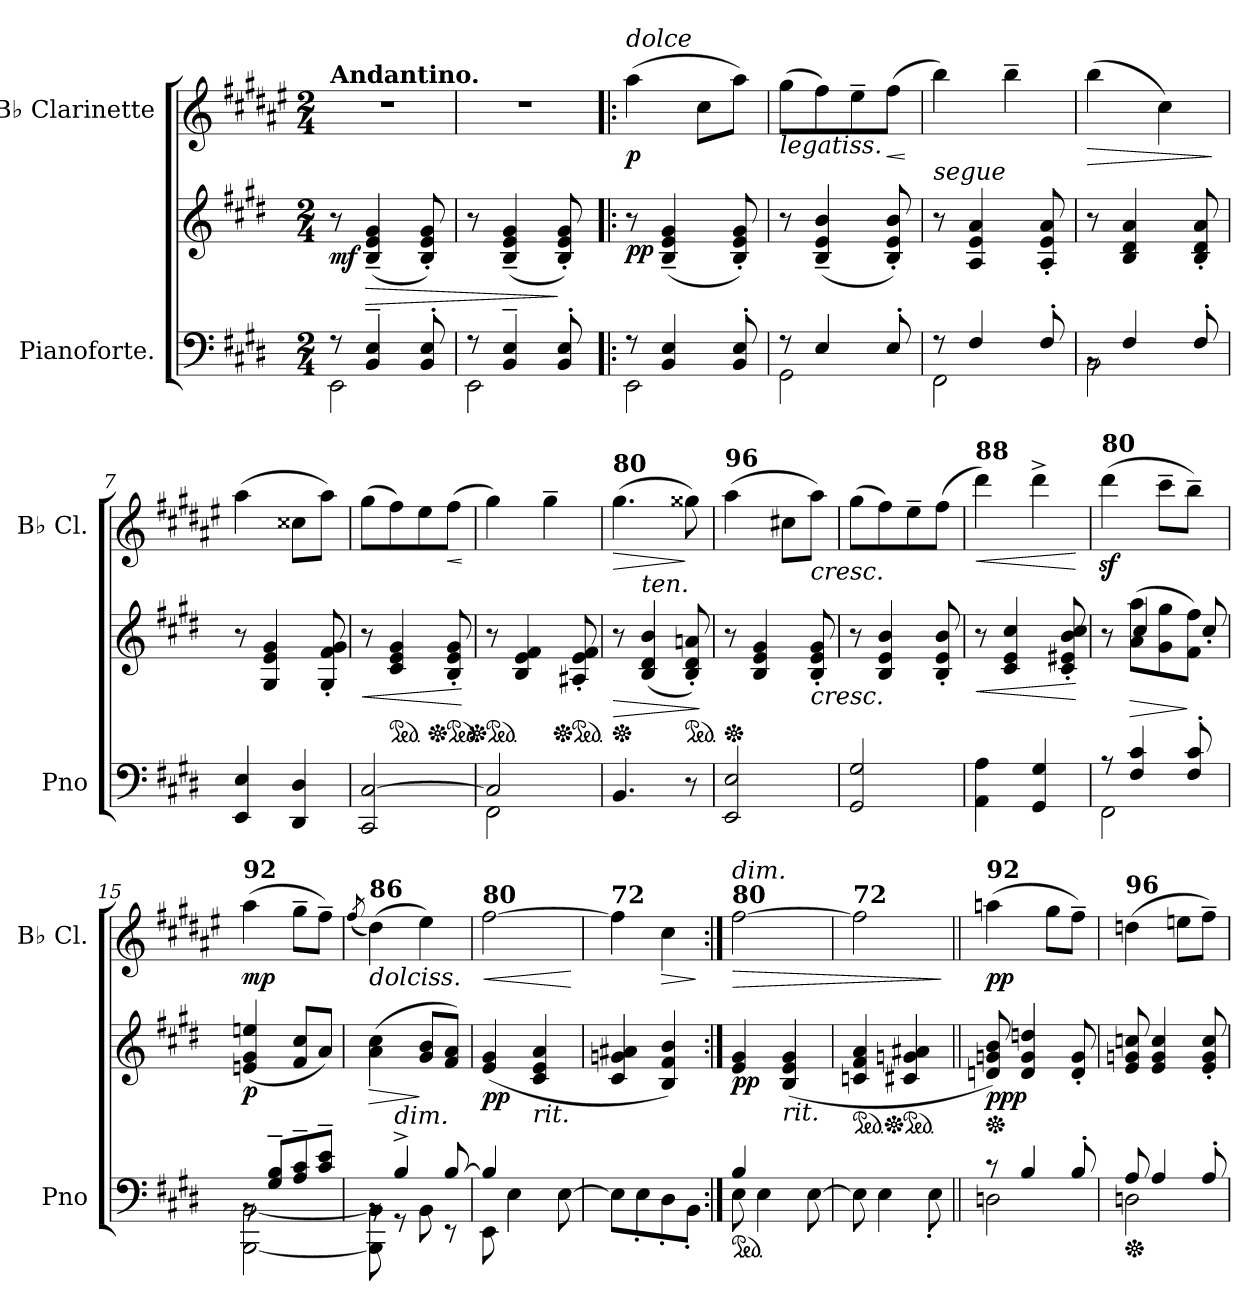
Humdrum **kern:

**kern	**kern	**dynam	**kern	**dynam
*part2	*part2	*part2	*part1	*part1
*staff3	*staff2	*staff2/3	*staff1	*staff1
*I"Pianoforte.	*	*	*I"B♭ Clarinette	*
*I'Pno	*	*	*I'B♭ Cl.	*
*clefF4	*clefG2	*	*clefG2	*
*	*	*	*ITrd1c2	*
*k[f#c#g#d#]	*k[f#c#g#d#]	*	*k[f#c#g#d#]	*
*M2/4	*M2/4	*	*M2/4	*
=1	=1	=1	=1	=1
*^	*	*	*	*
!	!	!	!	!LO:TX:a:B:t=Andantino.	!
!	!	!	!LO:DY:b	!	!
8r	2EE\	8r	mf	2r	.
!	!	!	!LO:HP:b	!	!
4BB/~ 4E/~	.	(<4B/~ 4e/~ 4g#/~	>	.	.
8BB/' 8E/'	.	8B/' 8e/' 8g#/')	.	.	.
=2	=2	=2	=2	=2	=2
8r	2EE\	8r	.	2r	.
4BB/~ 4E/~	.	(<4B/~ 4e/~ 4g#/~	.	.	.
8BB/' 8E/'	.	8B/' 8e/' 8g#/')	]	.	.
=3!|:	=3!|:	=3!|:	=3!|:	=3!|:	=3!|:
!	!	!	!	!LO:TX:a:i:t=dolce	!
!	!	!	!LO:DY:b	!	!LO:DY:b
8r	2EE\	8r	pp	(>4gg#\	p
4BB/ 4E/	.	(<4B/~ 4e/~ 4g#/~	.	.	.
.	.	.	.	8b\L	.
8BB/' 8E/'	.	8B/' 8e/' 8g#/')	.	8gg#\J)	.
=4	=4	=4	=4	=4	=4
!	!	!	!	!LO:TX:b:i:t=legatiss.	!
8r	2GG#\	8r	.	(>8ff#\L	.
4E/	.	(<4B/~ 4e/~ 4b/~	.	8ee\)	.
.	.	.	.	8dd#~\	.
!	!	!	!	!	!LO:HP:b
8E'/	.	8B/' 8e/' 8b/')	.	(>8ee\J	<
*v	*v	*	*	*	*
.	.	.	.	[
=5	=5	=5	=5	=5
*^	*	*	*	*
!	!	!LO:TX:a:i:t=segue	!	!	!
8r	2FF#\	8r	.	4aa\)	.
4F#/	.	4A/ 4e/ 4a/	.	.	.
.	.	.	.	4aa~\	.
8F#'/	.	8A/' 8e/' 8a/'	.	.	.
=6	=6	=6	=6	=6	=6
!	!	!	!	!	!LO:HP:b
8rBB	2BB\	8r	.	(>4aa\	>
4F#/	.	4B/ 4d#/ 4a/	.	.	.
.	.	.	.	4b\)	.
8F#'/	.	8B/' 8d#/' 8a/'	.	.	.
*v	*v	*	*	*	*
.	.	.	.	]
=7	=7	=7	=7	=7
4EE/ 4E/	8r	.	(>4gg#\	.
.	4G#/ 4e/ 4g#/	.	.	.
4DD#/ 4D#/	.	.	8b#X\L	.
.	8G#/' 8f#/' 8g#/'	.	8gg#\J)	.
=8	=8	=8	=8	=8
!	!	!LO:HP:b	!	!
2CC#/ [2C#/	8r	<	(>8ff#\L	.
*	*ped	*	*	*
.	4c#/ 4e/ 4g#/	.	8ee\)	.
.	.	.	8dd#\	.
*	*Xped	*	*	*
*	*ped	*	*	*
!	!	!	!	!LO:HP:b
.	8B/' 8e/' 8g#/'	.	(>8ee\J	<
.	.	[	.	[
!!LO:LB:g=z
=9	=9	=9	=9	=9
*^	*	*	*	*
*	*	*Xped	*	*	*
*	*	*ped	*	*	*
2C#/]	2FF#\	8r	.	4ff#\)	.
.	.	4B/ 4e/ 4f#/	.	.	.
.	.	.	.	4ff#~\	.
*	*	*Xped	*	*	*
*	*	*ped	*	*	*
.	.	8A#X/' 8e/' 8f#/'	.	.	.
*v	*v	*	*	*	*
=10	=10	=10	=10	=10
*	*Xped	*	*	*
!	!	!	!LO:TX:a:B:t=80	!
!	!	!LO:HP:b	!	!LO:HP:b
4.BB/	8r	>	(>4.ff#\	>
!	!LO:TX:a:i:t=ten.	!	!	!
.	(>4B/ 4d#/ 4b/	.	.	.
*	*ped	*	*	*
8r	8B/' 8d#/' 8an/')	.	8ff##X\)	]
.	.	]	.	.
=11	=11	=11	=11	=11
*	*Xped	*	*	*
!	!	!	!LO:TX:a:B:t=96	!
2EE/ 2E/	8r	.	(>4gg#\	.
.	4B/ 4e/ 4g#/	.	.	.
.	.	.	8bn\L	.
!	!	!	!LO:TX:b:i:t=cresc.	!
!	!LO:TX:b:i:t=cresc.	!	!	!
.	8B/' 8e/' 8g#/'	.	8gg#\J)	.
=12	=12	=12	=12	=12
2GG#/ 2G#/	8r	.	(>8ff#\L	.
.	4B/ 4e/ 4b/	.	8ee\)	.
.	.	.	8dd#~\	.
.	8B/' 8e/' 8b/'	.	(>8ee\J	.
=13	=13	=13	=13	=13
!	!	!	!LO:TX:a:B:t=88	!
!	!	!LO:HP:b	!	!LO:HP:b
4AA\ 4A\	8r	<	4ccc#\)	<
.	4c#/ 4e/ 4cc#/	.	.	.
4GG#/ 4G#/	.	.	4ccc#^\	.
.	8c#/' 8e#X/' 8b/' 8cc#/'	.	.	.
.	.	[	.	[
=14	=14	=14	=14	=14
*^	*^	*	*	*
!	!	!	!	!	!LO:TX:a:B:t=80	!
8r	2FF#\	8r	8ryy	.	(>4ccc#z<\	.
!	!	!	!	!LO:HP:b	!	!
4F#/ 4c#/	.	(>8a\ 8aa\L	4cc#/	>	.	.
.	.	8g#\ 8gg#\	.	.	8bb~\L	.
8F#/' 8c#/'	.	8f#\ 8ff#\J)	8cc#'/	]	8aa~\J)	.
=15	=15	=15	=15	=15	=15	=15
!	!	!	!	!	!LO:TX:a:B:t=92	!
!	!	!LO:TX:a:i:t=dol.	!	!	!	!
!	!	!	!	!LO:DY:b	!	!LO:DY:b
*	*	*v	*v	*	*	*
8rBB	[2BBB\ [2BB\	(>4en/ 4g#/ 4een/	p	(>4gg#\	mp
(<8G#/~ 8B/~L	.	.	.	.	.
8A/~ 8c#/~	.	8f#/ 8cc#/L	.	8ff#~\L	.
8c#/~ 8e/~J	.	8a/J)	.	8ee~\J)	.
=16	=16	=16	=16	=16	=16
.	.	.	.	(<8qee/	.
!	!	!	!	!LO:TX:a:B:t=86	!
!	!	!	!	!LO:TX:b:i:t=dolciss.	!
!	!	!	!LO:HP:b	!	!
8rBB	8BBB\] 8BB\]	(>4a\ 4cc#\)	>	(>4cc#\)	.
!LO:TX:a:i:t=dim.	!	!	!	!	!
4B^/	8r	.	.	.	.
.	8BB\	8g#/ 8b/L	]	4dd#\)	.
[8B/	8r	8f#/ 8a/J)	.	.	.
=17	=17	=17	=17	=17	=17
!	!	!	!	!LO:TX:a:B:t=80	!
!	!	!	!LO:DY:b	!	!LO:HP:b
4B/]	8EE\	(>4e/ 4g#/	pp	[2ee\	<
.	4E\	.	.	.	.
!	!	!LO:TX:b:i:t=rit.	!	!	!
4ryy	.	4c#/ 4e/ 4a/	.	.	.
.	[8E\	.	.	.	.
*v	*v	*	*	*	*
.	.	.	.	[
!!LO:LB:g=z
=18	=18	=18	=18	=18
*^	*	*	*	*
!	!	!	!	!LO:TX:a:B:t=72	!
2ryy	8E\L]	4c#/ 4gn/ 4a#X/	.	4ee\]	.
.	8E'\	.	.	.	.
!	!	!	!	!	!LO:HP:b
.	8D#'\	4B/ 4f#/ 4b/)	.	4b\	>
.	8BB'\J	.	.	.	.
*v	*v	*	*	*	*
.	.	.	.	]
!!LO:LB:g=z
=19:|!	=19:|!	=19:|!	=19:|!	=19:|!
*ped	*	*	*	*
*^	*	*	*	*
!	!	!	!	!LO:TX:a:B:t=80	!
!	!	!	!	!LO:TX:a:i:t=dim.	!
!	!	!	!LO:DY:b	!	!LO:HP:b
4B/	8E\	4e/ 4g#/	pp	[2ee\	>
.	4E\	.	.	.	.
!	!	!LO:TX:b:i:t=rit.	!	!	!
4ryy	.	(>4B/ 4e/ 4g#/	.	.	.
.	[8E\	.	.	.	.
=20	=20	=20	=20	=20	=20
*	*	*ped	*	*	*
!	!	!	!	!LO:TX:a:B:t=72	!
2ryy	8E\]	4cn/ 4f#/ 4a/	.	2ee\]	.
.	4E\	.	.	.	.
*	*	*Xped	*	*	*
*	*	*ped	*	*	*
.	.	4c#X/ 4gn/ 4a#X/	.	.	.
.	8E'\	.	.	.	.
*v	*v	*	*	*	*
.	.	.	.	]
=21||	=21||	=21||	=21||	=21||
*^	*	*	*	*
*	*	*Xped	*	*	*
!	!	!	!	!LO:TX:a:B:t=92	!
!	!	!	!LO:DY:b	!	!LO:DY:b
8r	2Dn\	8dn/ 8gn/ 8b/)	ppp	(>4ggn\	pp
4B/	.	4d/ 4g/ 4ddn/	.	.	.
.	.	.	.	8ff#\L	.
8B'/	.	8d/' 8g/'	.	8ee~\J)	.
=22	=22	=22	=22	=22	=22
*Xped	*	*	*	*	*
!	!	!	!	!LO:TX:a:B:t=96	!
8A/	2Dn\	8e/ 8gn/ 8ccn/	.	(>4ccn\	.
4A/	.	4e/ 4g/ 4cc/	.	.	.
.	.	.	.	8ddn\L	.
8A'/	.	8e/' 8g/' 8cc/'	.	8ee~\J)	.
*v	*v	*	*	*	*
=	=	=	=	=
*-	*-	*-	*-	*-
